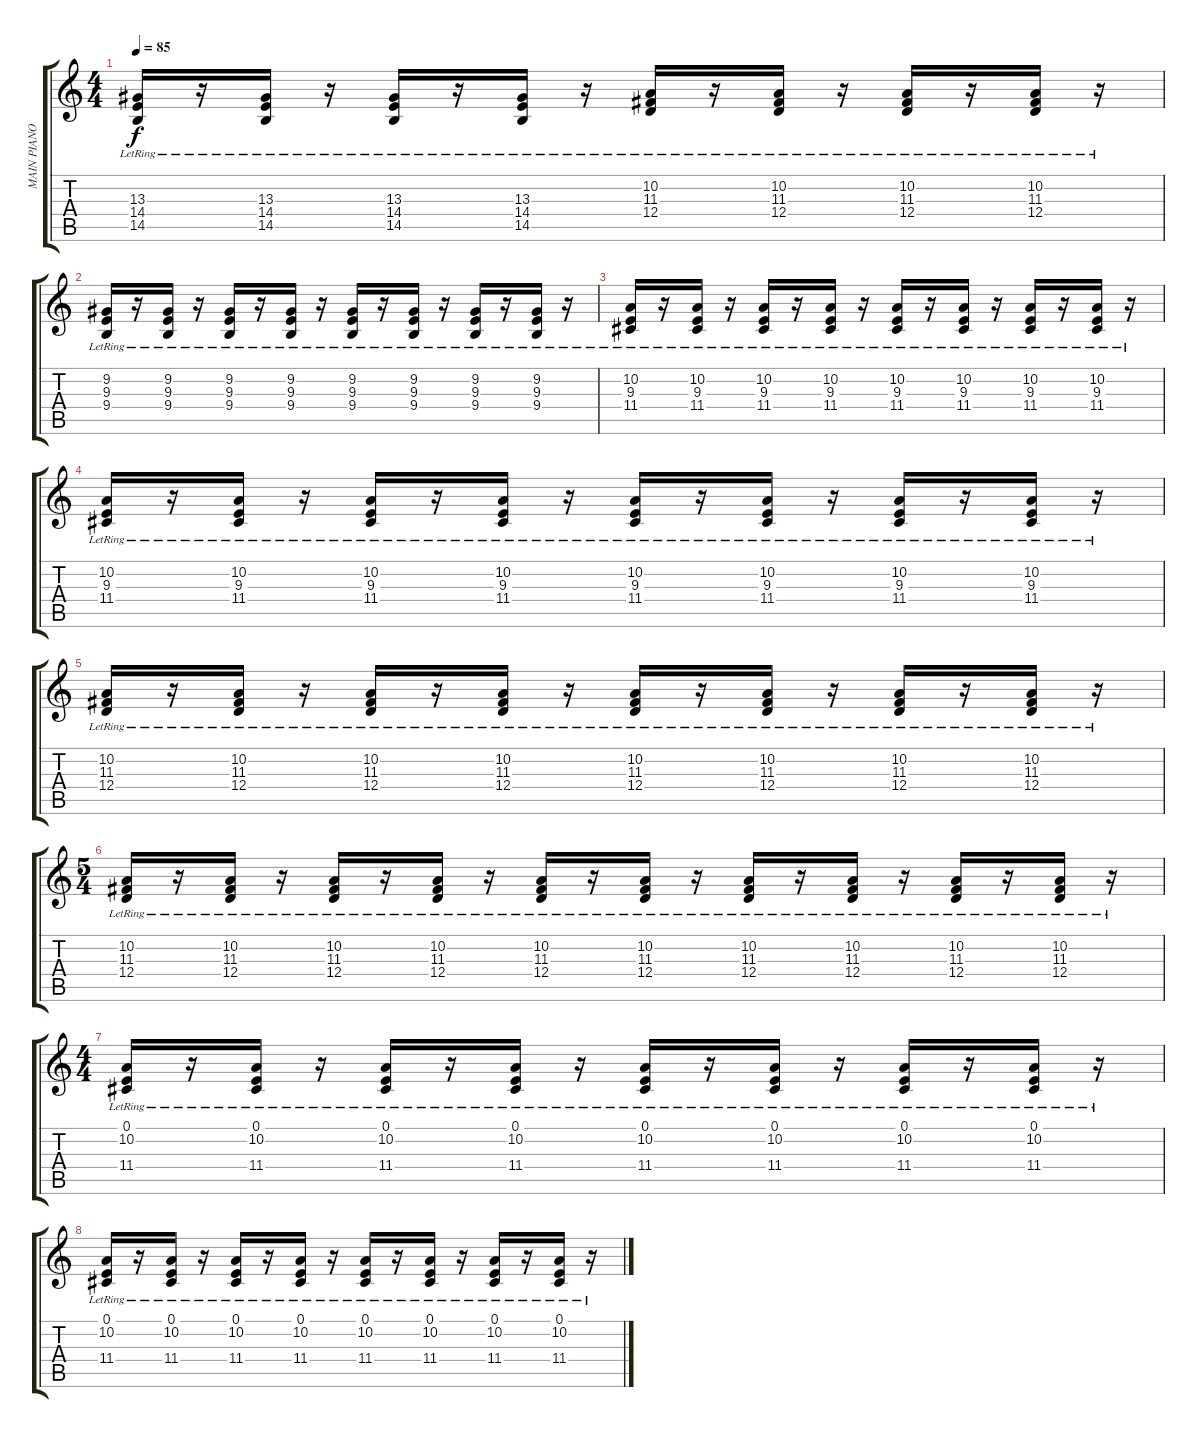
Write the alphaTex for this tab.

\track ("MAIN PIANO" "MAIN PIANO") {instrument brightacousticpiano}
\staff {score tabs}
\tuning (E4 B3 G3 D3 A2 E2) {hide}
\ts (4 4)
\tempo 85
\clef g2
\ks c
(13.3{lr} 14.4{lr} 14.5{lr}).16{dy f} r.16 (13.3{lr} 14.4{lr} 14.5{lr}).16 r.16 (13.3{lr} 14.4{lr} 14.5{lr}).16 r.16 (13.3{lr} 14.4{lr} 14.5{lr}).16 r.16 (10.2{lr} 11.3{lr} 12.4{lr}).16 r.16 (10.2{lr} 11.3{lr} 12.4{lr}).16 r.16 (10.2{lr} 11.3{lr} 12.4{lr}).16 r.16 (10.2{lr} 11.3{lr} 12.4{lr}).16 r.16 |
(9.2{lr} 9.3{lr} 9.4{lr}).16 r.16 (9.2{lr} 9.3{lr} 9.4{lr}).16 r.16 (9.2{lr} 9.3{lr} 9.4{lr}).16 r.16 (9.2{lr} 9.3{lr} 9.4{lr}).16 r.16 (9.2{lr} 9.3{lr} 9.4{lr}).16 r.16 (9.2{lr} 9.3{lr} 9.4{lr}).16 r.16 (9.2{lr} 9.3{lr} 9.4{lr}).16 r.16 (9.2{lr} 9.3{lr} 9.4{lr}).16 r.16 |
(10.2{lr} 9.3{lr} 11.4{lr}).16 r.16 (10.2{lr} 9.3{lr} 11.4{lr}).16 r.16 (10.2{lr} 9.3{lr} 11.4{lr}).16 r.16 (10.2{lr} 9.3{lr} 11.4{lr}).16 r.16 (10.2{lr} 9.3{lr} 11.4{lr}).16 r.16 (10.2{lr} 9.3{lr} 11.4{lr}).16 r.16 (10.2{lr} 9.3{lr} 11.4{lr}).16 r.16 (10.2{lr} 9.3{lr} 11.4{lr}).16 r.16 |
(10.2{lr} 9.3{lr} 11.4{lr}).16 r.16 (10.2{lr} 9.3{lr} 11.4{lr}).16 r.16 (10.2{lr} 9.3{lr} 11.4{lr}).16 r.16 (10.2{lr} 9.3{lr} 11.4{lr}).16 r.16 (10.2{lr} 9.3{lr} 11.4{lr}).16 r.16 (10.2{lr} 9.3{lr} 11.4{lr}).16 r.16 (10.2{lr} 9.3{lr} 11.4{lr}).16 r.16 (10.2{lr} 9.3{lr} 11.4{lr}).16 r.16 |
(10.2{lr} 11.3{lr} 12.4{lr}).16 r.16 (10.2{lr} 11.3{lr} 12.4{lr}).16 r.16 (10.2{lr} 11.3{lr} 12.4{lr}).16 r.16 (10.2{lr} 11.3{lr} 12.4{lr}).16 r.16 (10.2{lr} 11.3{lr} 12.4{lr}).16 r.16 (10.2{lr} 11.3{lr} 12.4{lr}).16 r.16 (10.2{lr} 11.3{lr} 12.4{lr}).16 r.16 (10.2{lr} 11.3{lr} 12.4{lr}).16 r.16 |
\ts (5 4)
(10.2{lr} 11.3{lr} 12.4{lr}).16 r.16 (10.2{lr} 11.3{lr} 12.4{lr}).16 r.16 (10.2{lr} 11.3{lr} 12.4{lr}).16 r.16 (10.2{lr} 11.3{lr} 12.4{lr}).16 r.16 (10.2{lr} 11.3{lr} 12.4{lr}).16 r.16 (10.2{lr} 11.3{lr} 12.4{lr}).16 r.16 (10.2{lr} 11.3{lr} 12.4{lr}).16 r.16 (10.2{lr} 11.3{lr} 12.4{lr}).16 r.16 (10.2{lr} 11.3{lr} 12.4{lr}).16 r.16 (10.2{lr} 11.3{lr} 12.4{lr}).16 r.16 |
\ts (4 4)
(0.1{lr} 10.2{lr} 11.4{lr}).16 r.16 (0.1{lr} 10.2{lr} 11.4{lr}).16 r.16 (0.1{lr} 10.2{lr} 11.4{lr}).16 r.16 (0.1{lr} 10.2{lr} 11.4{lr}).16 r.16 (0.1{lr} 10.2{lr} 11.4{lr}).16 r.16 (0.1{lr} 10.2{lr} 11.4{lr}).16 r.16 (0.1{lr} 10.2{lr} 11.4{lr}).16 r.16 (0.1{lr} 10.2{lr} 11.4{lr}).16 r.16 |
(0.1{lr} 10.2{lr} 11.4{lr}).16 r.16 (0.1{lr} 10.2{lr} 11.4{lr}).16 r.16 (0.1{lr} 10.2{lr} 11.4{lr}).16 r.16 (0.1{lr} 10.2{lr} 11.4{lr}).16 r.16 (0.1{lr} 10.2{lr} 11.4{lr}).16 r.16 (0.1{lr} 10.2{lr} 11.4{lr}).16 r.16 (0.1{lr} 10.2{lr} 11.4{lr}).16 r.16 (0.1{lr} 10.2{lr} 11.4{lr}).16 r.16
